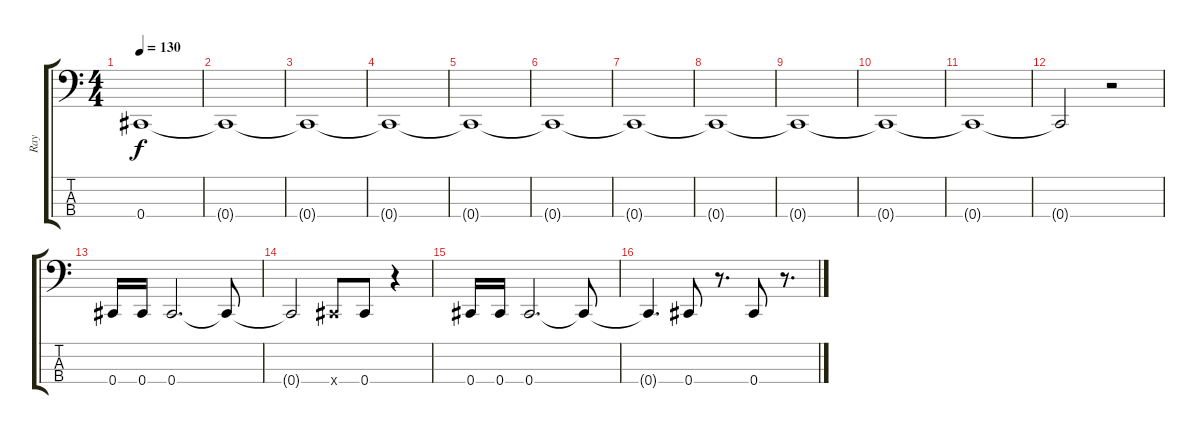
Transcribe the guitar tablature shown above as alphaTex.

\track ("Ray" "Ray") {instrument electricbasspick}
\staff {score tabs}
\tuning (Gb2 Db2 Ab1 Db1) {hide}
\ts (4 4)
\tempo 130
\clef f4
\ks c
0.4{t}.1{dy f} |
0.4{t}.1 |
0.4{t}.1 |
0.4{t}.1 |
0.4{t}.1 |
0.4{t}.1 |
0.4{t}.1 |
0.4{t}.1 |
0.4{t}.1 |
0.4{t}.1 |
0.4{t}.1 |
0.4{t}.2 r.2 |
0.4.16 0.4.16 0.4.2{d} 0.4{t}.8 |
0.4{t}.2 0.4{x}.8 0.4.8 r.4 |
0.4.16 0.4.16 0.4.2{d} 0.4{t}.8 |
0.4{t}.4{d} 0.4.8 r.8{d} 0.4.8 r.8{d}
